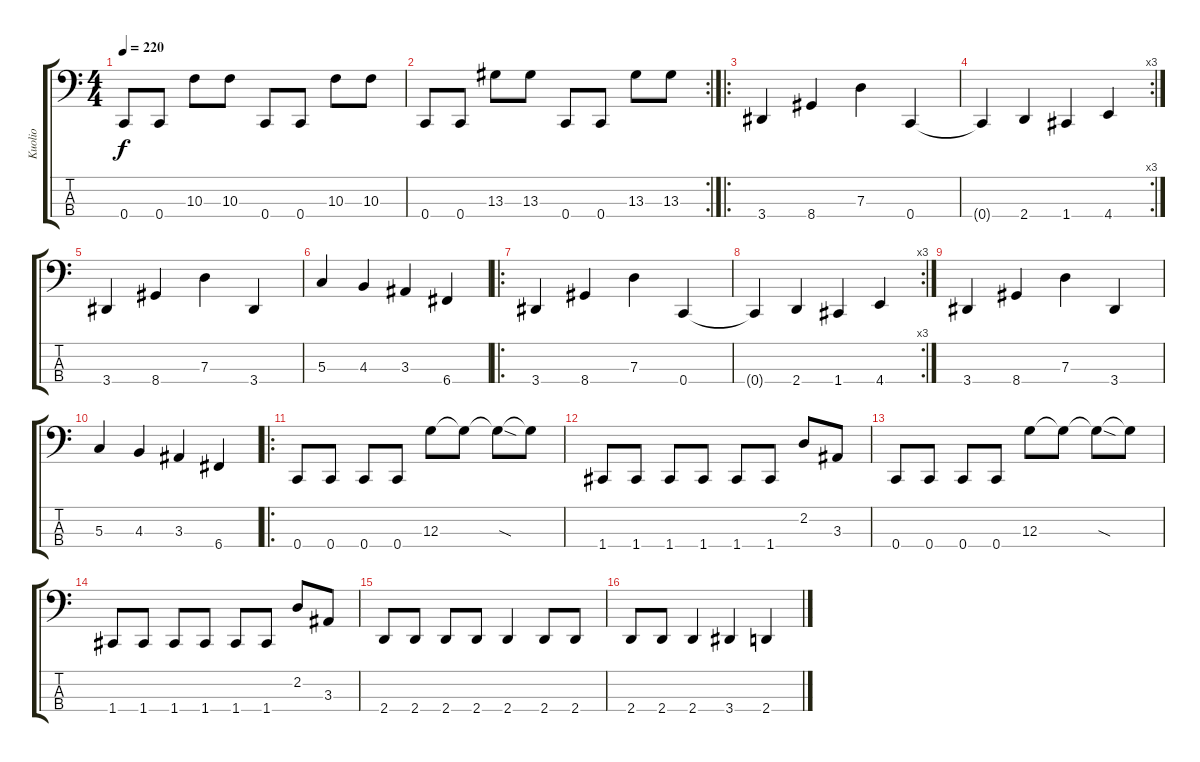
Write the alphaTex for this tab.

\track ("Kuolio" "Kuolio") {instrument electricbasspick}
\staff {score tabs}
\tuning (F2 C2 G1 C1) {hide}
\ts (4 4)
\tempo 220
\clef f4
\ks c
0.4.8{dy f} 0.4.8 10.3.8 10.3.8 0.4.8 0.4.8 10.3.8 10.3.8 |
\rc 2
0.4.8 0.4.8 13.3.8 13.3.8 0.4.8 0.4.8 13.3.8 13.3.8 |
\ro
3.4.4 8.4.4 7.3.4 0.4.4 |
\rc 3
0.4{t}.4 2.4.4 1.4.4 4.4.4 |
3.4.4 8.4.4 7.3.4 3.4.4 |
5.3.4 4.3.4 3.3.4 6.4.4 |
\ro
3.4.4 8.4.4 7.3.4 0.4.4 |
\rc 3
0.4{t}.4 2.4.4 1.4.4 4.4.4 |
3.4.4 8.4.4 7.3.4 3.4.4 |
5.3.4 4.3.4 3.3.4 6.4.4 |
\ro
0.4.8 0.4.8 0.4.8 0.4.8 12.3.8 12.3{t}.8 12.3{sod t}.8 12.3{t}.8 |
1.4.8 1.4.8 1.4.8 1.4.8 1.4.8 1.4.8 2.2.8 3.3.8 |
0.4.8 0.4.8 0.4.8 0.4.8 12.3.8 12.3{t}.8 12.3{sod t}.8 12.3{t}.8 |
1.4.8 1.4.8 1.4.8 1.4.8 1.4.8 1.4.8 2.2.8 3.3.8 |
2.4.8 2.4.8 2.4.8 2.4.8 2.4.4 2.4.8 2.4.8 |
2.4.8 2.4.8 2.4.4 3.4.4 2.4.4
